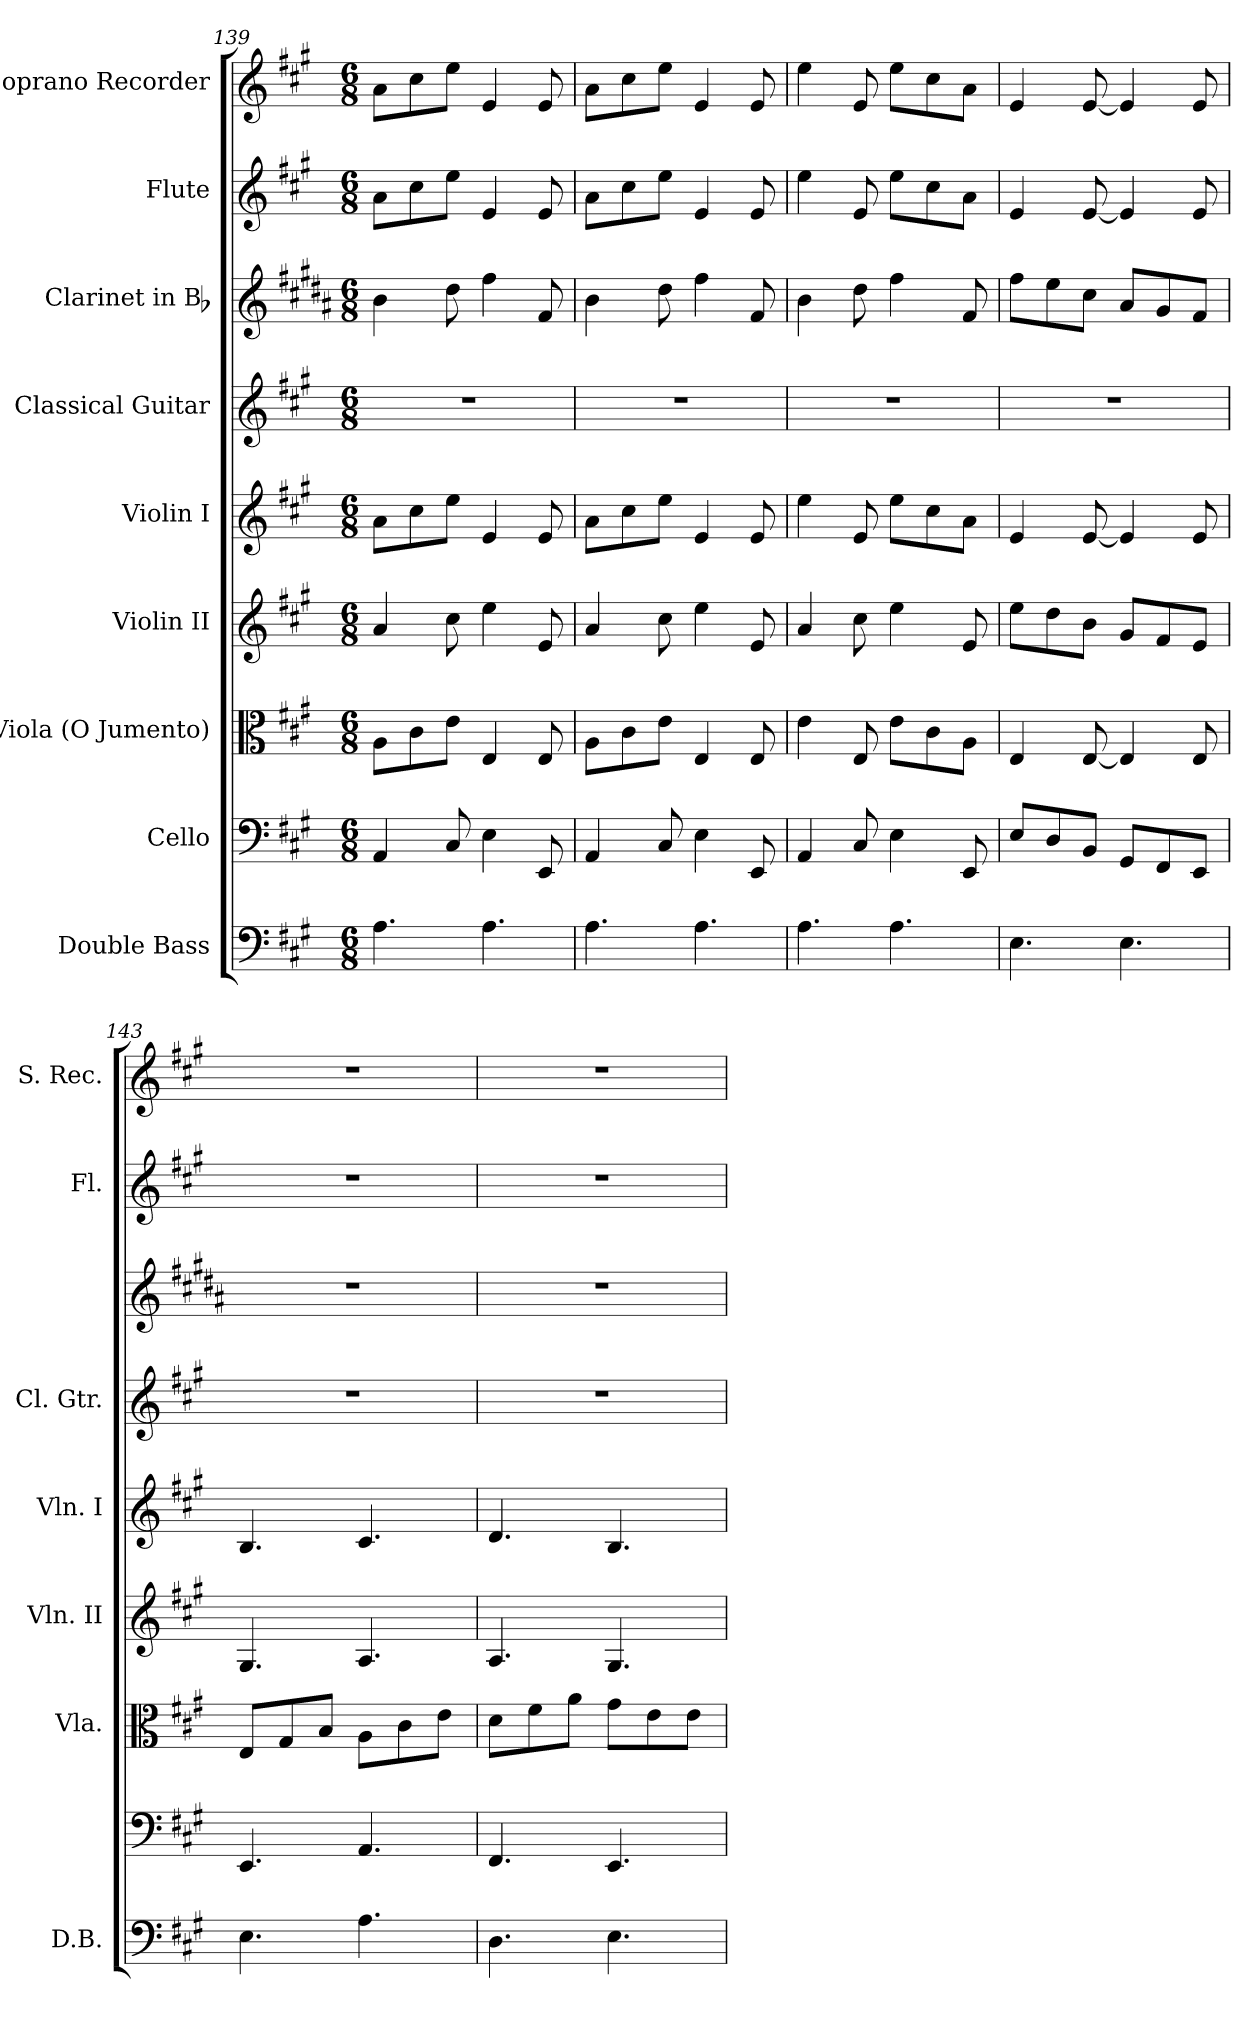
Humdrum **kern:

**kern	**kern	**kern	**kern	**kern	**kern	**kern	**kern	**kern
*part9	*part8	*part7	*part6	*part5	*part4	*part3	*part2	*part1
*staff9	*staff8	*staff7	*staff6	*staff5	*staff4	*staff3	*staff2	*staff1
*I"Double Bass	*I"Cello	*I"Viola (O Jumento)	*I"Violin II	*I"Violin I	*I"Classical Guitar	*I"Clarinet in Bb	*I"Flute	*I"Soprano Recorder
*I'D.B.	*	*I'Vla.	*I'Vln. II	*I'Vln. I	*I'Cl. Gtr.	*	*I'Fl.	*I'S. Rec.
!!LO:PB:g=z
*clefF4	*clefF4	*clefC3	*clefG2	*clefG2	*clefG2	*clefG2	*clefG2	*clefG2
*ITrd7c12	*	*	*	*	*ITrd7c12	*ITrd1c2	*	*ITrd-7c-12
*k[f#c#g#]	*k[f#c#g#]	*k[f#c#g#]	*k[f#c#g#]	*k[f#c#g#]	*k[f#c#g#]	*k[f#c#g#]	*k[f#c#g#]	*k[f#c#g#]
*A:	*A:	*A:	*A:	*A:	*A:	*A:	*A:	*A:
*M6/8	*M6/8	*M6/8	*M6/8	*M6/8	*M6/8	*M6/8	*M6/8	*M6/8
=139	=139	=139	=139	=139	=139	=139	=139	=139
4.AA\	4AA/	8A\L	4a/	8a\L	2.r	4a\	8a\L	8aa\L
.	.	8c#\	.	8cc#\	.	.	8cc#\	8ccc#\
.	8C#/	8e\J	8cc#\	8ee\J	.	8cc#\	8ee\J	8eee\J
4.AA\	4E\	4E/	4ee\	4e/	.	4ee\	4e/	4ee/
.	8EE/	8E/	8e/	8e/	.	8e/	8e/	8ee/
=140	=140	=140	=140	=140	=140	=140	=140	=140
4.AA\	4AA/	8A\L	4a/	8a\L	2.r	4a\	8a\L	8aa\L
.	.	8c#\	.	8cc#\	.	.	8cc#\	8ccc#\
.	8C#/	8e\J	8cc#\	8ee\J	.	8cc#\	8ee\J	8eee\J
4.AA\	4E\	4E/	4ee\	4e/	.	4ee\	4e/	4ee/
.	8EE/	8E/	8e/	8e/	.	8e/	8e/	8ee/
=141	=141	=141	=141	=141	=141	=141	=141	=141
4.AA\	4AA/	4e\	4a/	4ee\	2.r	4a\	4ee\	4eee\
.	8C#/	8E/	8cc#\	8e/	.	8cc#\	8e/	8ee/
4.AA\	4E\	8e\L	4ee\	8ee\L	.	4ee\	8ee\L	8eee\L
.	.	8c#\	.	8cc#\	.	.	8cc#\	8ccc#\
.	8EE/	8A\J	8e/	8a\J	.	8e/	8a\J	8aa\J
=142	=142	=142	=142	=142	=142	=142	=142	=142
4.EE\	8E/L	4E/	8ee\L	4e/	2.r	8ee\L	4e/	4ee/
.	8D/	.	8dd\	.	.	8dd\	.	.
.	8BB/J	[8E/	8b\J	[8e/	.	8b\J	[8e/	[8ee/
4.EE\	8GG#/L	4E/]	8g#/L	4e/]	.	8g#/L	4e/]	4ee/]
.	8FF#/	.	8f#/	.	.	8f#/	.	.
.	8EE/J	8E/	8e/J	8e/	.	8e/J	8e/	8ee/
=143	=143	=143	=143	=143	=143	=143	=143	=143
4.EE\	4.EE/	8E/L	4.G#/	4.B/	2.r	2.r	2.r	2.r
.	.	8G#/	.	.	.	.	.	.
.	.	8B/J	.	.	.	.	.	.
4.AA\	4.AA/	8A\L	4.A/	4.c#/	.	.	.	.
.	.	8c#\	.	.	.	.	.	.
.	.	8e\J	.	.	.	.	.	.
!!LO:PB:g=z
=144	=144	=144	=144	=144	=144	=144	=144	=144
4.DD\	4.FF#/	8d\L	4.A/	4.d/	2.r	2.r	2.r	2.r
.	.	8f#\	.	.	.	.	.	.
.	.	8a\J	.	.	.	.	.	.
4.EE\	4.EE/	8g#\L	4.G#/	4.B/	.	.	.	.
.	.	8e\	.	.	.	.	.	.
.	.	8e\J	.	.	.	.	.	.
=	=	=	=	=	=	=	=	=
*-	*-	*-	*-	*-	*-	*-	*-	*-
